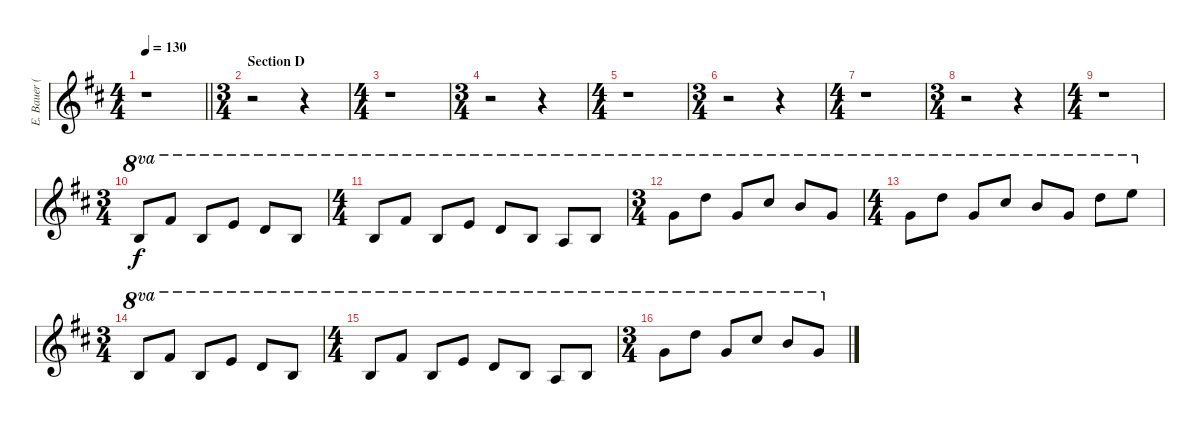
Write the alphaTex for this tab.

\track ("E. Bauer (Keyboard)" "E. Bauer (") {instrument lead2sawtooth}
\staff {score}
\tuning (E4 B3 G3 D3 A2 E2) {hide}
\ts (4 4)
\tempo 130
\clef g2
\barLineRight lightlight
\ks bminor
r.1{dy f} |
\ts (3 4)
\section ("" "Section D")
r.2 r.4 |
\ts (4 4)
r.1 |
\ts (3 4)
r.2 r.4 |
\ts (4 4)
r.1 |
\ts (3 4)
r.2 r.4 |
\ts (4 4)
r.1 |
\ts (3 4)
r.2 r.4 |
\ts (4 4)
r.1 |
\ts (3 4)
12.2.8{ot 8va instrument pad1newage} 14.1.8{ot 8va} 12.2.8{ot 8va} 12.1.8{ot 8va} 10.1.8{ot 8va} 12.2.8{ot 8va} |
\ts (4 4)
12.2.8{ot 8va} 14.1.8{ot 8va} 12.2.8{ot 8va} 12.1.8{ot 8va} 10.1.8{ot 8va} 12.2.8{ot 8va} 10.2.8{ot 8va} 12.2.8{ot 8va} |
\ts (3 4)
15.1.8{ot 8va} 22.1.8{ot 8va} 15.1.8{ot 8va} 21.1.8{ot 8va} 19.1.8{ot 8va} 15.1.8{ot 8va} |
\ts (4 4)
15.1.8{ot 8va} 22.1.8{ot 8va} 15.1.8{ot 8va} 21.1.8{ot 8va} 19.1.8{ot 8va} 15.1.8{ot 8va} 22.1.8{ot 8va} 24.1.8{ot 8va} |
\ts (3 4)
12.2.8{ot 8va} 14.1.8{ot 8va} 12.2.8{ot 8va} 12.1.8{ot 8va} 10.1.8{ot 8va} 12.2.8{ot 8va} |
\ts (4 4)
12.2.8{ot 8va} 14.1.8{ot 8va} 12.2.8{ot 8va} 12.1.8{ot 8va} 10.1.8{ot 8va} 12.2.8{ot 8va} 10.2.8{ot 8va} 12.2.8{ot 8va} |
\ts (3 4)
15.1.8{ot 8va} 22.1.8{ot 8va} 15.1.8{ot 8va} 21.1.8{ot 8va} 19.1.8{ot 8va} 15.1.8{ot 8va}
